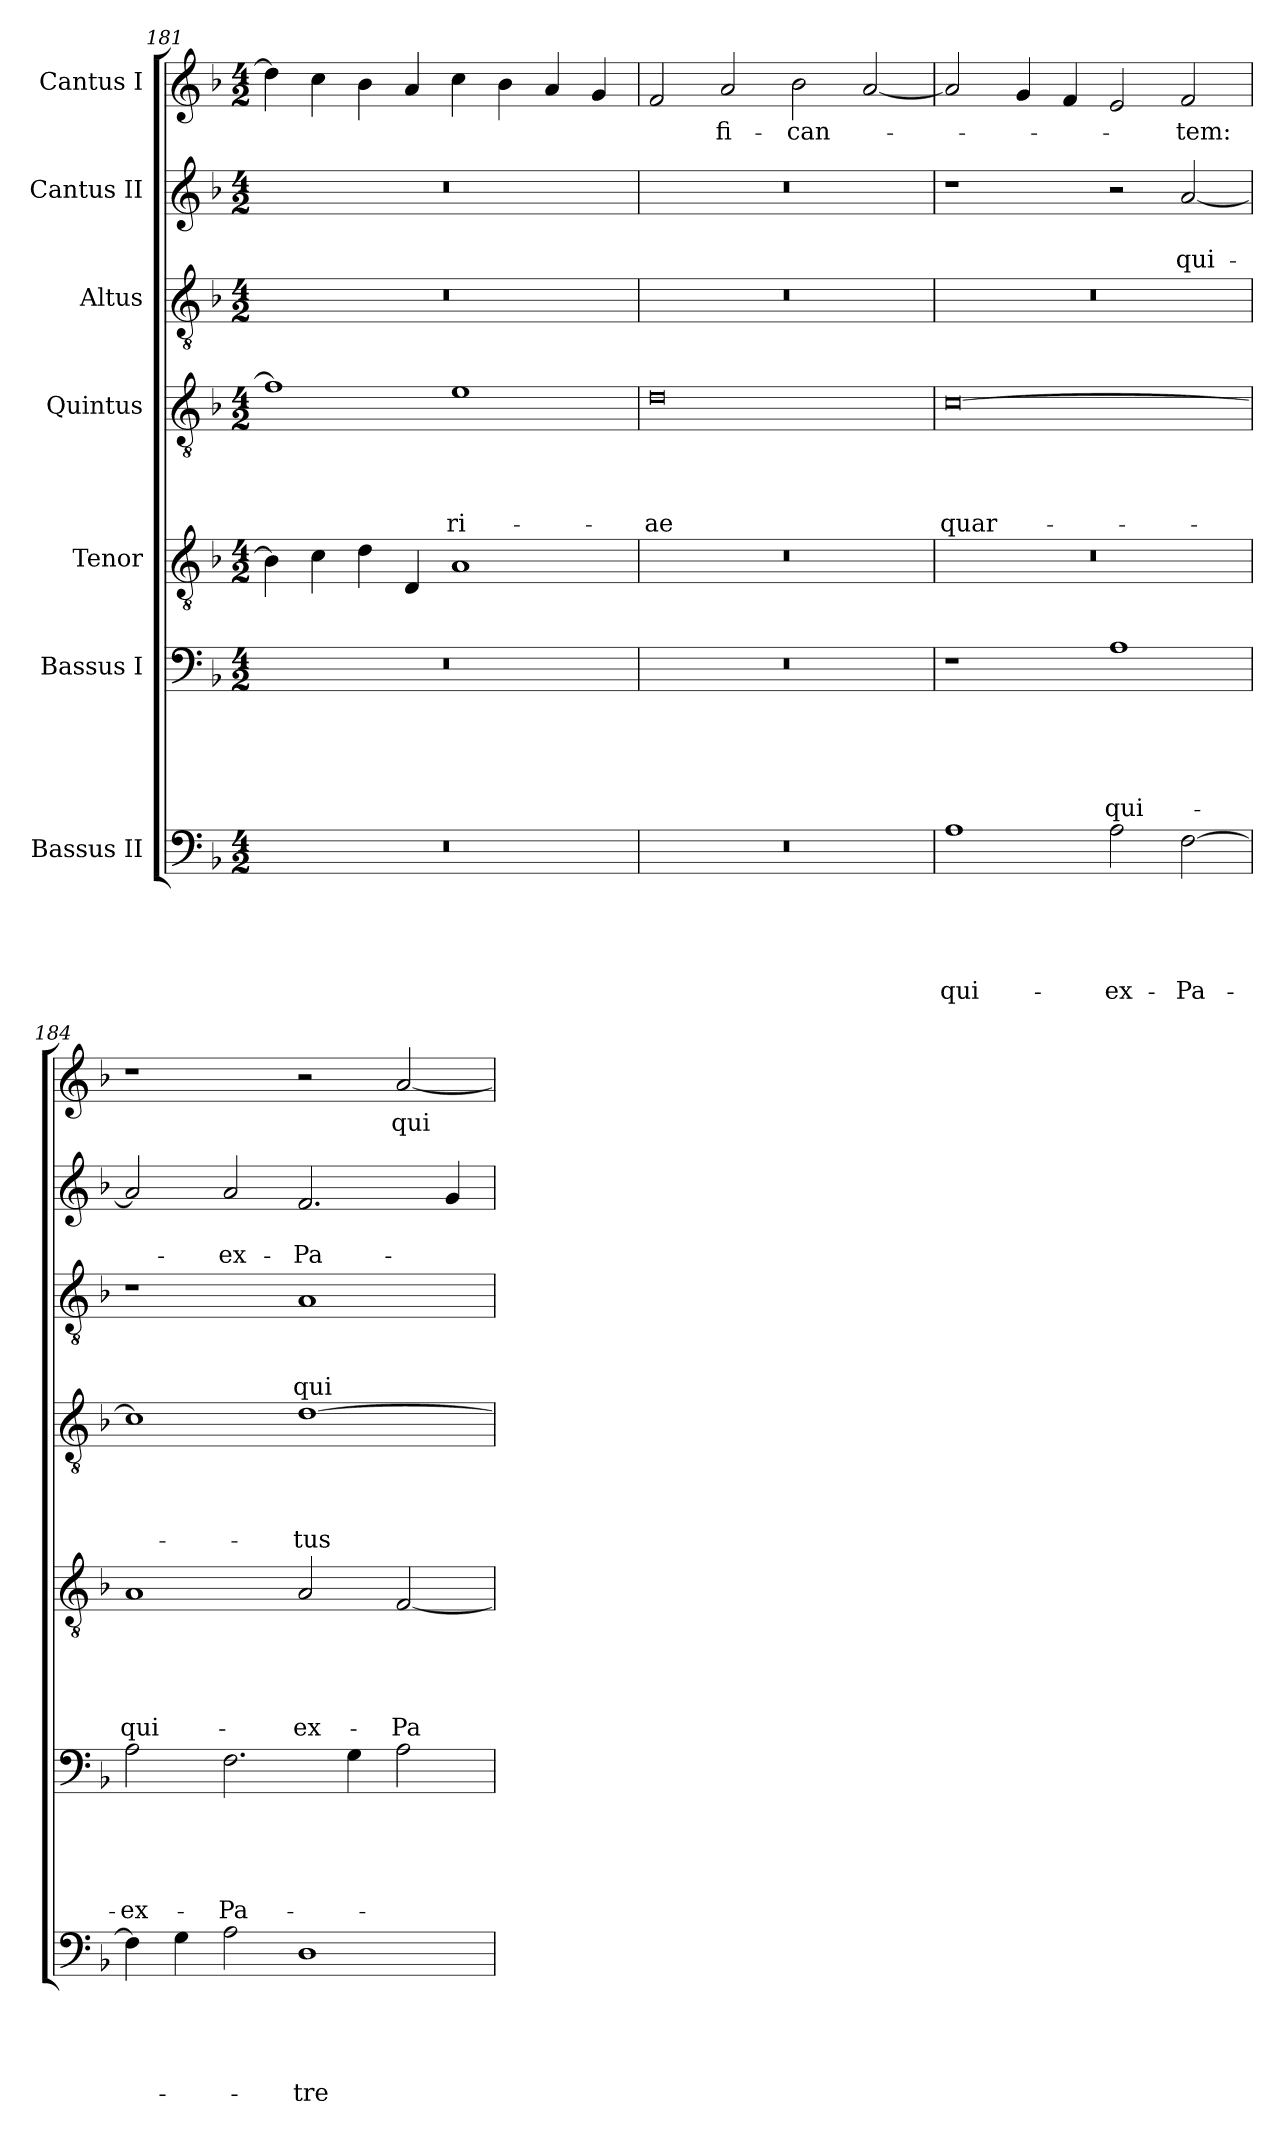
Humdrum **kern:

**kern	**text	**text	**text	**text	**text	**kern	**text	**text	**text	**text	**text	**kern	**text	**text	**text	**text	**text	**kern	**text	**text	**text	**text	**kern	**text	**text	**text	**kern	**text	**text	**kern	**text
*part7	*part7	*part7	*part7	*part7	*part7	*part6	*part6	*part6	*part6	*part6	*part6	*part5	*part5	*part5	*part5	*part5	*part5	*part4	*part4	*part4	*part4	*part4	*part3	*part3	*part3	*part3	*part2	*part2	*part2	*part1	*part1
*staff7	*staff7	*staff7	*staff7	*staff7	*staff7	*staff6	*staff6	*staff6	*staff6	*staff6	*staff6	*staff5	*staff5	*staff5	*staff5	*staff5	*staff5	*staff4	*staff4	*staff4	*staff4	*staff4	*staff3	*staff3	*staff3	*staff3	*staff2	*staff2	*staff2	*staff1	*staff1
*I"Bassus II	*	*	*	*	*	*I"Bassus I	*	*	*	*	*	*I"Tenor	*	*	*	*	*	*I"Quintus	*	*	*	*	*I"Altus	*	*	*	*I"Cantus II	*	*	*I"Cantus I	*
*clefF4	*	*	*	*	*	*clefF4	*	*	*	*	*	*clefGv2	*	*	*	*	*	*clefGv2	*	*	*	*	*clefGv2	*	*	*	*clefG2	*	*	*clefG2	*
*k[b-]	*	*	*	*	*	*k[b-]	*	*	*	*	*	*k[b-]	*	*	*	*	*	*k[b-]	*	*	*	*	*k[b-]	*	*	*	*k[b-]	*	*	*k[b-]	*
*M4/2	*	*	*	*	*	*M4/2	*	*	*	*	*	*M4/2	*	*	*	*	*	*M4/2	*	*	*	*	*M4/2	*	*	*	*M4/2	*	*	*M4/2	*
=181	=181	=181	=181	=181	=181	=181	=181	=181	=181	=181	=181	=181	=181	=181	=181	=181	=181	=181	=181	=181	=181	=181	=181	=181	=181	=181	=181	=181	=181	=181	=181
0r	.	.	.	.	.	0r	.	.	.	.	.	4B-\]	.	.	.	.	.	1f\]	.	.	.	.	0r	.	.	.	0r	.	.	4dd\]	.
.	.	.	.	.	.	.	.	.	.	.	.	4c\	.	.	.	.	.	.	.	.	.	.	.	.	.	.	.	.	.	4cc\	.
.	.	.	.	.	.	.	.	.	.	.	.	4d\	.	.	.	.	.	.	.	.	.	.	.	.	.	.	.	.	.	4b-\	.
.	.	.	.	.	.	.	.	.	.	.	.	4D/	.	.	.	.	.	.	.	.	.	.	.	.	.	.	.	.	.	4a/	.
.	.	.	.	.	.	.	.	.	.	.	.	1A/	.	.	.	.	.	1e\	.	.	.	-ri-	.	.	.	.	.	.	.	4cc\	.
.	.	.	.	.	.	.	.	.	.	.	.	.	.	.	.	.	.	.	.	.	.	.	.	.	.	.	.	.	.	4b-\	.
.	.	.	.	.	.	.	.	.	.	.	.	.	.	.	.	.	.	.	.	.	.	.	.	.	.	.	.	.	.	4a/	.
.	.	.	.	.	.	.	.	.	.	.	.	.	.	.	.	.	.	.	.	.	.	.	.	.	.	.	.	.	.	4g/	.
=182	=182	=182	=182	=182	=182	=182	=182	=182	=182	=182	=182	=182	=182	=182	=182	=182	=182	=182	=182	=182	=182	=182	=182	=182	=182	=182	=182	=182	=182	=182	=182
0r	.	.	.	.	.	0r	.	.	.	.	.	0r	.	.	.	.	.	0d\	.	.	.	-ae	0r	.	.	.	0r	.	.	2f/	.
.	.	.	.	.	.	.	.	.	.	.	.	.	.	.	.	.	.	.	.	.	.	.	.	.	.	.	.	.	.	2a/	-fi-
.	.	.	.	.	.	.	.	.	.	.	.	.	.	.	.	.	.	.	.	.	.	.	.	.	.	.	.	.	.	2b-\	-can-
.	.	.	.	.	.	.	.	.	.	.	.	.	.	.	.	.	.	.	.	.	.	.	.	.	.	.	.	.	.	[2a/	.
=183	=183	=183	=183	=183	=183	=183	=183	=183	=183	=183	=183	=183	=183	=183	=183	=183	=183	=183	=183	=183	=183	=183	=183	=183	=183	=183	=183	=183	=183	=183	=183
1A\	.	.	.	.	qui-	1r	.	.	.	.	.	0r	.	.	.	.	.	[0c\	.	.	.	quar-	0r	.	.	.	1r	.	.	2a/]	.
.	.	.	.	.	.	.	.	.	.	.	.	.	.	.	.	.	.	.	.	.	.	.	.	.	.	.	.	.	.	4g/	.
.	.	.	.	.	.	.	.	.	.	.	.	.	.	.	.	.	.	.	.	.	.	.	.	.	.	.	.	.	.	4f/	.
2A\	.	.	.	.	ex-	1A\	.	.	.	.	qui-	.	.	.	.	.	.	.	.	.	.	.	.	.	.	.	2r	.	.	2e/	.
[2F\	.	.	.	.	Pa-	.	.	.	.	.	.	.	.	.	.	.	.	.	.	.	.	.	.	.	.	.	[2a/	.	qui-	2f/	-tem:
=184	=184	=184	=184	=184	=184	=184	=184	=184	=184	=184	=184	=184	=184	=184	=184	=184	=184	=184	=184	=184	=184	=184	=184	=184	=184	=184	=184	=184	=184	=184	=184
4F\]	.	.	.	.	.	2A\	.	.	.	.	ex-	1A/	.	.	.	.	qui-	1c\]	.	.	.	.	1r	.	.	.	2a/]	.	.	1r	.
4G\	.	.	.	.	.	.	.	.	.	.	.	.	.	.	.	.	.	.	.	.	.	.	.	.	.	.	.	.	.	.	.
2A\	.	.	.	.	.	2.F\	.	.	.	.	Pa-	.	.	.	.	.	.	.	.	.	.	.	.	.	.	.	2a/	.	ex-	.	.
1D\	.	.	.	.	-tre	.	.	.	.	.	.	2A/	.	.	.	.	ex-	[1d\	.	.	.	-tus	1A/	.	.	qui-	2.f/	.	Pa-	2r	.
.	.	.	.	.	.	4G\	.	.	.	.	.	.	.	.	.	.	.	.	.	.	.	.	.	.	.	.	.	.	.	.	.
.	.	.	.	.	.	2A\	.	.	.	.	.	[2F/	.	.	.	.	Pa-	.	.	.	.	.	.	.	.	.	.	.	.	[2a/	qui-
.	.	.	.	.	.	.	.	.	.	.	.	.	.	.	.	.	.	.	.	.	.	.	.	.	.	.	4g/	.	.	.	.
=	=	=	=	=	=	=	=	=	=	=	=	=	=	=	=	=	=	=	=	=	=	=	=	=	=	=	=	=	=	=	=
*-	*-	*-	*-	*-	*-	*-	*-	*-	*-	*-	*-	*-	*-	*-	*-	*-	*-	*-	*-	*-	*-	*-	*-	*-	*-	*-	*-	*-	*-	*-	*-
